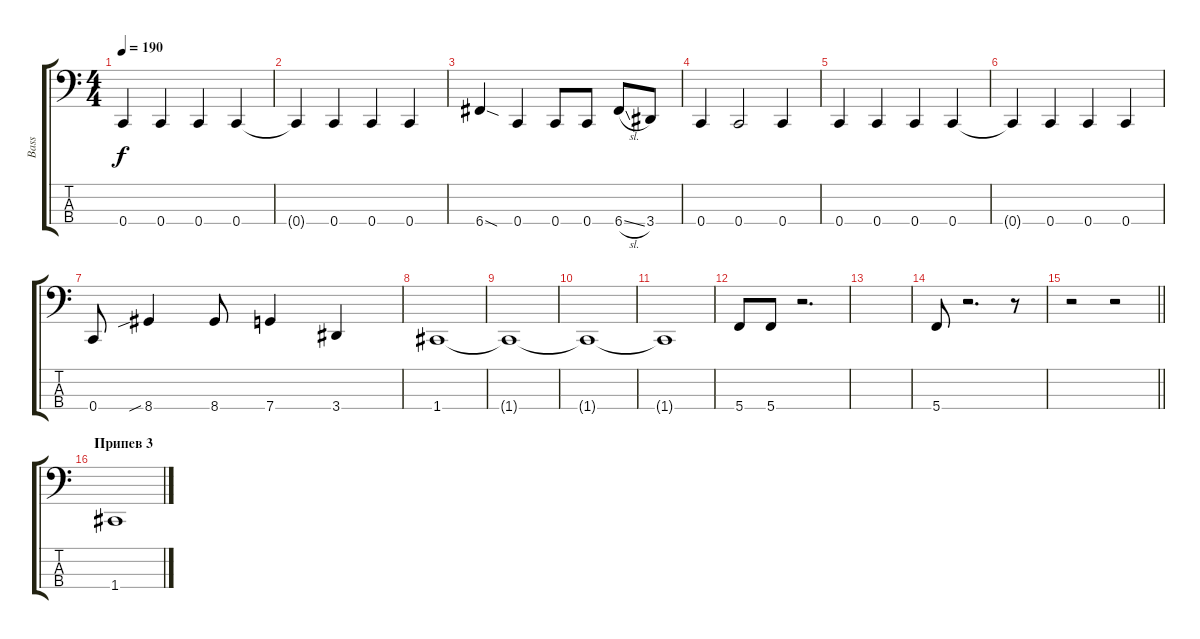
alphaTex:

\track ("Bass" "Bass") {instrument electricbassfinger}
\staff {score tabs}
\tuning (F2 C2 G1 C1) {hide}
\ts (4 4)
\tempo 190
\clef f4
\ks c
0.4.4{dy f} 0.4.4 0.4.4 0.4.4 |
0.4{t}.4 0.4.4 0.4.4 0.4.4 |
6.4{sod}.4 0.4.4 0.4.8 0.4.8 6.4{sl}.8 3.4.8 |
0.4.4 0.4.2 0.4.4 |
0.4.4 0.4.4 0.4.4 0.4.4 |
0.4{t}.4 0.4.4 0.4.4 0.4.4 |
0.4.8 8.4{sib}.4 8.4.8 7.4.4 3.4.4 |
1.4.1 |
1.4{t}.1 |
1.4{t}.1 |
1.4{t}.1 |
5.4.8 5.4.8 r.2{d} |
|
5.4.8 r.2{d} r.8 |
\barLineRight lightlight
r.2 r.2 |
\section ("" "Припев 3")
1.4.1
